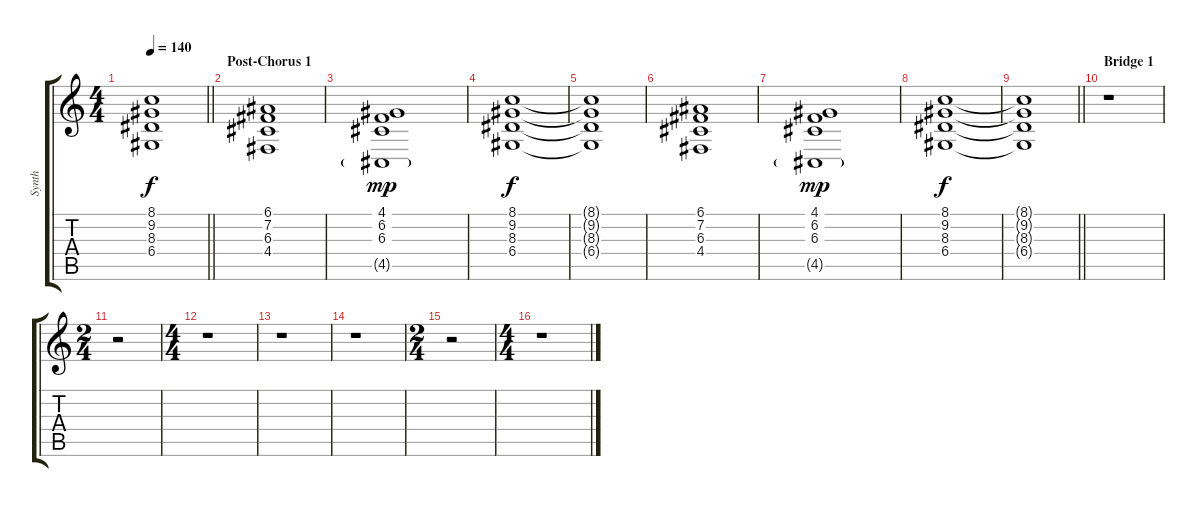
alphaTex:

\track ("Synth" "Synth") {instrument synthstrings1}
\staff {score tabs}
\tuning (E4 B3 G3 D3 A2 E2) {hide}
\ts (4 4)
\tempo 140
\clef g2
\barLineRight lightlight
\ks c
(8.1{t} 9.2{t} 8.3{t} 6.4{t}).1{dy f} |
\section ("" "Post-Chorus 1")
(6.1 7.2 6.3 4.4).1 |
(4.1 6.2 6.3 4.5{g}).1{dy mp} |
(8.1 9.2 8.3 6.4).1{dy f} |
(8.1{t} 9.2{t} 8.3{t} 6.4{t}).1 |
(6.1 7.2 6.3 4.4).1 |
(4.1 6.2 6.3 4.5{g}).1{dy mp} |
(8.1 9.2 8.3 6.4).1{dy f} |
\barLineRight lightlight
(8.1{t} 9.2{t} 8.3{t} 6.4{t}).1 |
\section ("" "Bridge 1")
r.1 |
\ts (2 4)
r.2 |
\ts (4 4)
r.1 |
r.1 |
r.1 |
\ts (2 4)
r.2 |
\ts (4 4)
r.1
